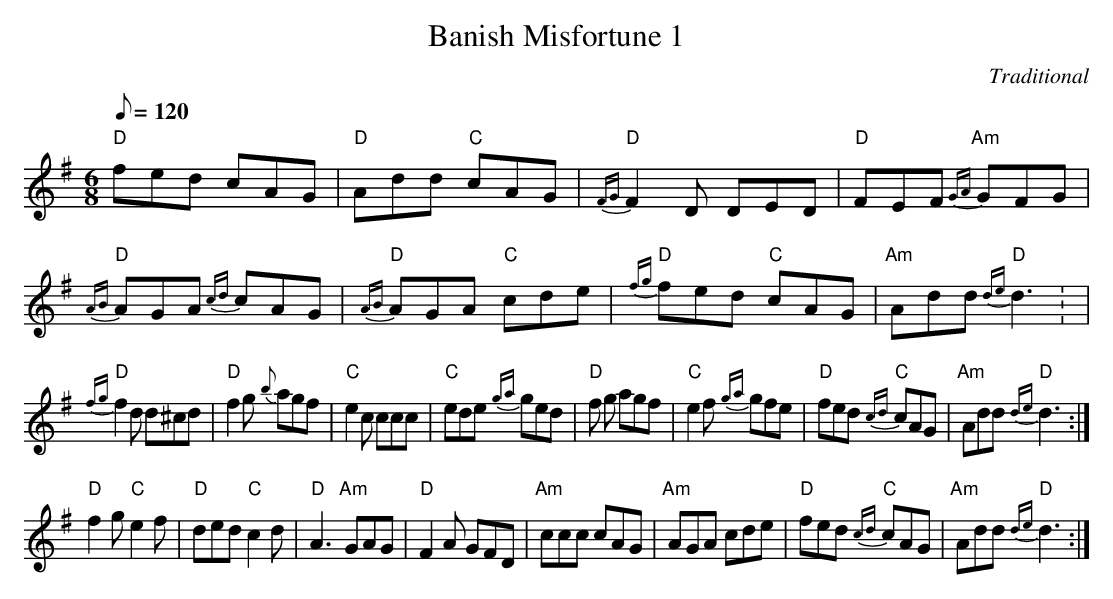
X:1
T:Banish Misfortune 1
M:6/8
L:1/8
Q:120
C:Traditional
K:G %Really D Modal
"D"fed cAG|"D"Add "C"cAG|"D"{FG}F2D DED|"D"FEF "Am"{GA}GFG|
"D"{AB}AGA {cd}cAG|"D"{AB}AGA "C"cde|"D"{fg}fed "C"cAG|"Am"Add "D"{de}d3
:
|!
"D"{fg}f2d d^cd|"D"f2g {b}agf|"C"e2 c ccc|"C"ede {ga}ged|"D"f g agf|
"C"e2 f {ga}gfe|"D"fed "C"{cd}cAG|"Am"Add "D"{de}d3:|!
"D"f2 g "C"e2 f|"D"ded "C"c2 d|"D"A3 "Am"GAG|"D"F2 A GFD|
"Am"ccc cAG|"Am"AGA  cde|"D"fed {cd}"C"cAG|"Am"Add "D"{de}d3:|!
